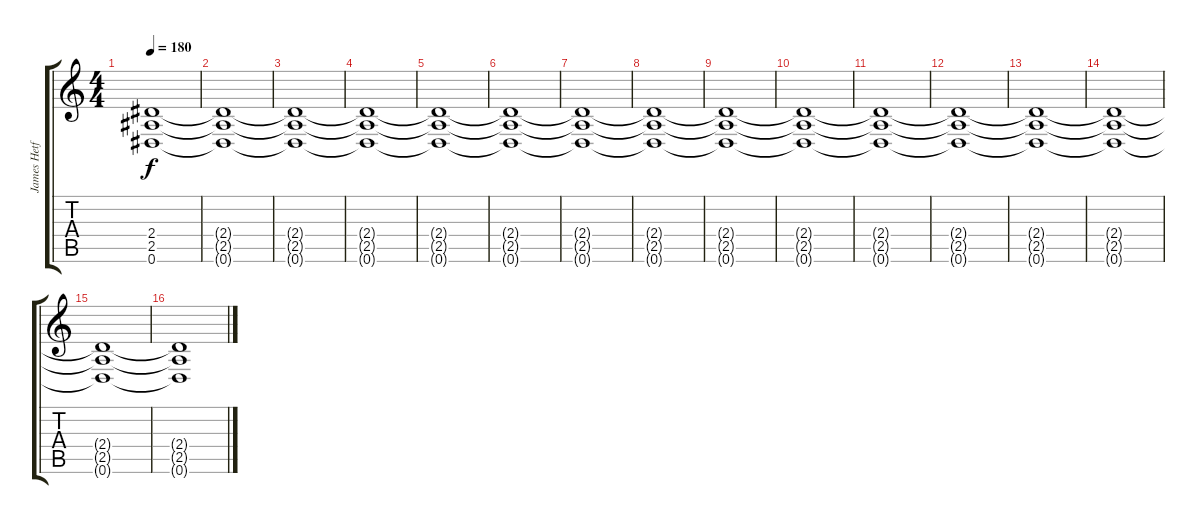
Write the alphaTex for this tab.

\track ("James Hetfield " "James Hetf") {instrument distortionguitar}
\staff {score tabs}
\tuning (Eb4 Bb3 Gb3 Db3 Ab2 Eb2) {hide}
\ts (4 4)
\tempo 180
\clef g2
\ks c
(2.4 2.5 0.6).1{dy f} |
(2.4{t} 2.5{t} 0.6{t}).1 |
(2.4{t} 2.5{t} 0.6{t}).1 |
(2.4{t} 2.5{t} 0.6{t}).1 |
(2.4{t} 2.5{t} 0.6{t}).1 |
(2.4{t} 2.5{t} 0.6{t}).1 |
(2.4{t} 2.5{t} 0.6{t}).1 |
(2.4{t} 2.5{t} 0.6{t}).1 |
(2.4{t} 2.5{t} 0.6{t}).1 |
(2.4{t} 2.5{t} 0.6{t}).1 |
(2.4{t} 2.5{t} 0.6{t}).1 |
(2.4{t} 2.5{t} 0.6{t}).1 |
(2.4{t} 2.5{t} 0.6{t}).1 |
(2.4{t} 2.5{t} 0.6{t}).1 |
(2.4{t} 2.5{t} 0.6{t}).1 |
(2.4{t} 2.5{t} 0.6{t}).1
